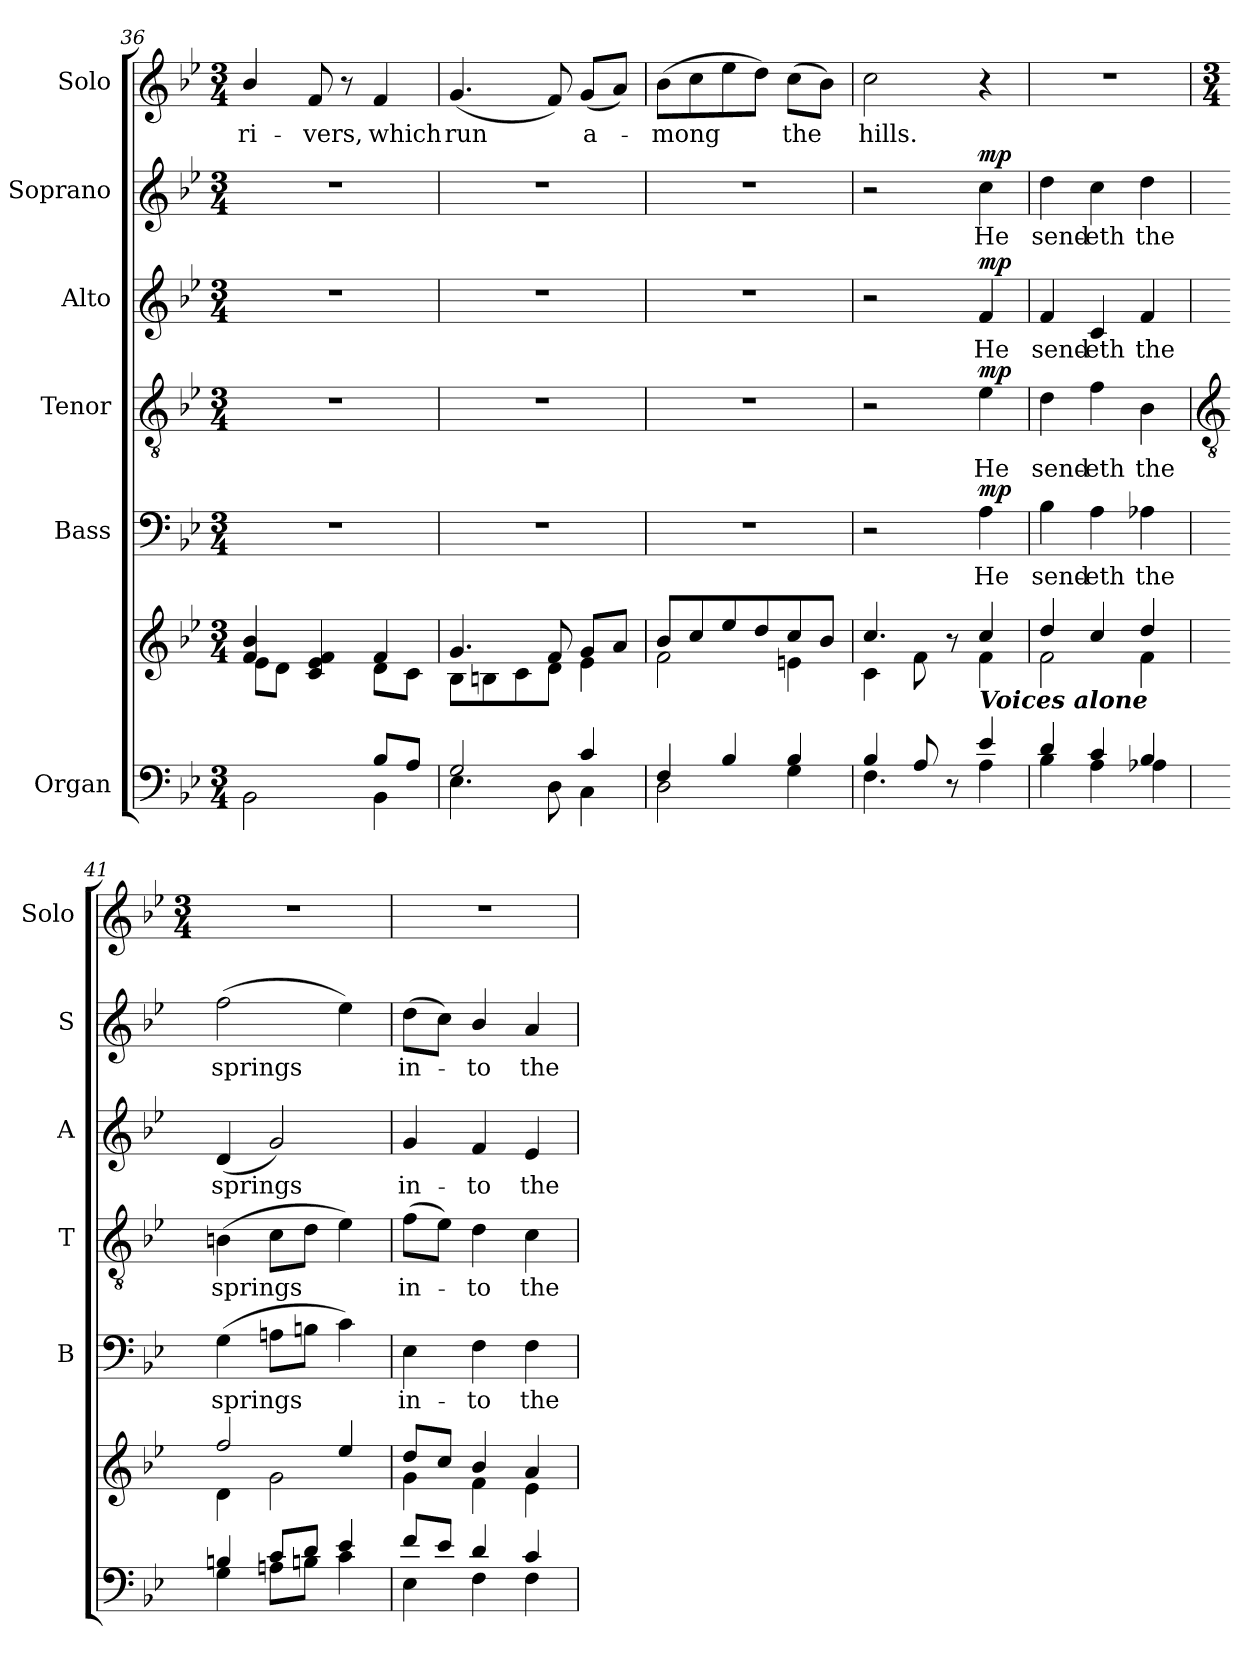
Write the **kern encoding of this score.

**kern	**kern	**kern	**text	**dynam	**kern	**text	**dynam	**kern	**text	**dynam	**kern	**text	**dynam	**kern	**text
*part6	*part6	*part5	*part5	*part5	*part4	*part4	*part4	*part3	*part3	*part3	*part2	*part2	*part2	*part1	*part1
*staff7	*staff6	*staff5	*staff5	*staff5	*staff4	*staff4	*staff4	*staff3	*staff3	*staff3	*staff2	*staff2	*staff2	*staff1	*staff1
*I"Organ	*	*I"Bass	*	*	*I"Tenor	*	*	*I"Alto	*	*	*I"Soprano	*	*	*I"Solo	*
*	*	*I'B	*	*	*I'T	*	*	*I'A	*	*	*I'S	*	*	*I'Solo	*
*clefF4	*clefG2	*clefF4	*	*	*clefGv2	*	*	*clefG2	*	*	*clefG2	*	*	*clefG2	*
*k[b-e-]	*k[b-e-]	*k[b-e-]	*	*	*k[b-e-]	*	*	*k[b-e-]	*	*	*k[b-e-]	*	*	*k[b-e-]	*
*B-:	*B-:	*B-:	*	*	*B-:	*	*	*B-:	*	*	*B-:	*	*	*B-:	*
*M3/4	*M3/4	*M3/4	*	*	*M3/4	*	*	*M3/4	*	*	*M3/4	*	*	*M3/4	*
=36	=36	=36	=36	=36	=36	=36	=36	=36	=36	=36	=36	=36	=36	=36	=36
*^	*^	*	*	*	*	*	*	*	*	*	*	*	*	*	*
!	!	!	!	!LO:N:vis=1	!	!	!LO:N:vis=1	!	!	!LO:N:vis=1	!	!	!LO:N:vis=1	!	!	!	!LO:LY:b
2ryy	2BB-\	4f/ 4b-/	8e-\L	2.r	.	.	2.r	.	.	2.r	.	.	2.r	.	.	4b-/	ri-
.	.	.	8d\J	.	.	.	.	.	.	.	.	.	.	.	.	.	.
!	!	!	!	!	!	!	!	!	!	!	!	!	!	!	!	!	!LO:LY:b
.	.	4c/ 4e-/ 4f/	4ryy	.	.	.	.	.	.	.	.	.	.	.	.	8f	-vers,
.	.	.	.	.	.	.	.	.	.	.	.	.	.	.	.	8r	.
!	!	!	!	!	!	!	!	!	!	!	!	!	!	!	!	!	!LO:LY:b
8B-/L	4BB-\	4f/	8d\L	.	.	.	.	.	.	.	.	.	.	.	.	4f	which
8A/J	.	.	8c\J	.	.	.	.	.	.	.	.	.	.	.	.	.	.
=37	=37	=37	=37	=37	=37	=37	=37	=37	=37	=37	=37	=37	=37	=37	=37	=37	=37
!	!	!	!	!LO:N:vis=1	!	!	!LO:N:vis=1	!	!	!LO:N:vis=1	!	!	!LO:N:vis=1	!	!	!	!LO:LY:b
2G/	4.E-\	4.g/	8B-\L	2.r	.	.	2.r	.	.	2.r	.	.	2.r	.	.	(<4.g	run
.	.	.	8Bn\	.	.	.	.	.	.	.	.	.	.	.	.	.	.
.	.	.	8c\	.	.	.	.	.	.	.	.	.	.	.	.	.	.
.	8D\	8f/	8d\J	.	.	.	.	.	.	.	.	.	.	.	.	8f)	.
!	!	!	!	!	!	!	!	!	!	!	!	!	!	!	!	!	!LO:LY:b
4c/	4C\	8g/L	4e-\	.	.	.	.	.	.	.	.	.	.	.	.	(<8gL	a-
.	.	8a/J	.	.	.	.	.	.	.	.	.	.	.	.	.	8aJ)	.
=38	=38	=38	=38	=38	=38	=38	=38	=38	=38	=38	=38	=38	=38	=38	=38	=38	=38
!	!	!	!	!LO:N:vis=1	!	!	!LO:N:vis=1	!	!	!LO:N:vis=1	!	!	!LO:N:vis=1	!	!	!	!LO:LY:b
4F/	2D\	8b-/L	2f\	2.r	.	.	2.r	.	.	2.r	.	.	2.r	.	.	(>8b-L	mong
.	.	8cc/	.	.	.	.	.	.	.	.	.	.	.	.	.	8cc	.
4B-/	.	8ee-/	.	.	.	.	.	.	.	.	.	.	.	.	.	8ee-	.
.	.	8dd/	.	.	.	.	.	.	.	.	.	.	.	.	.	8ddJ)	.
!	!	!	!	!	!	!	!	!	!	!	!	!	!	!	!	!	!LO:LY:b
4B-/	4G\	8cc/	4en\	.	.	.	.	.	.	.	.	.	.	.	.	(>8ccL	the
.	.	8b-/J	.	.	.	.	.	.	.	.	.	.	.	.	.	8b-J)	.
=39	=39	=39	=39	=39	=39	=39	=39	=39	=39	=39	=39	=39	=39	=39	=39	=39	=39
!	!	!	!	!	!	!	!	!	!	!	!	!	!	!	!	!	!LO:LY:b
4B-/	4.F\	4.cc/	4c\	2r	.	.	2r	.	.	2r	.	.	2r	.	.	2cc	hills.
8A/	.	.	8f\	.	.	.	.	.	.	.	.	.	.	.	.	.	.
8ryy	8r	8r	8ryy	.	.	.	.	.	.	.	.	.	.	.	.	.	.
!LO:TX:a:Bi:t=Voices alone	!	!	!	!	!	!	!	!	!	!	!	!	!	!	!	!	!
!	!	!	!	!	!LO:LY:b	!LO:DY:b	!	!LO:LY:b	!LO:DY:b	!	!LO:LY:b	!LO:DY:b	!	!LO:LY:b	!LO:DY:b	!	!
4e-/	4A\	4cc/	4f\	4A	He	mp	4e-	He	mp	4f	He	mp	4cc	He	mp	4r	.
=40	=40	=40	=40	=40	=40	=40	=40	=40	=40	=40	=40	=40	=40	=40	=40	=40	=40
!	!	!	!	!	!LO:LY:b	!	!	!LO:LY:b	!	!	!LO:LY:b	!	!	!LO:LY:b	!	!LO:N:vis=1	!
4d/	4B-\	4dd/	2f\	4B-	send-	.	4d	send-	.	4f	send-	.	4dd	send-	.	2.r	.
!	!	!	!	!	!LO:LY:b	!	!	!LO:LY:b	!	!	!LO:LY:b	!	!	!LO:LY:b	!	!	!
4c/	4A\	4cc/	.	4A	-eth	.	4f	-eth	.	4c	-eth	.	4cc	-eth	.	.	.
!	!	!	!	!	!LO:LY:b	!	!	!LO:LY:b	!	!	!LO:LY:b	!	!	!LO:LY:b	!	!	!
4B-/	4A-X\	4dd/	4f\	4A-X	the	.	4B-	the	.	4f	the	.	4dd	the	.	.	.
!!LO:LB:g=z
=41	=41	=41	=41	=41	=41	=41	=41	=41	=41	=41	=41	=41	=41	=41	=41	=41	=41
*	*	*	*	*	*	*	*clefGv2	*	*	*	*	*	*	*	*	*	*
*	*	*	*	*	*	*	*	*	*	*	*	*	*	*	*	*M3/4	*
!	!	!	!	!	!LO:LY:b	!	!	!LO:LY:b	!	!	!LO:LY:b	!	!	!LO:LY:b	!	!	!
4Bn/	4G\	2ff/	4d\	(>4G	springs	.	(>4Bn	springs	.	(<4d	springs	.	(>2ff	springs	.	2.r	.
8c/L	8An\L	.	2g\	8AnL	.	.	8cL	.	.	2g)	.	.	.	.	.	.	.
8d/J	8Bn\J	.	.	8BnJ	.	.	8dJ	.	.	.	.	.	.	.	.	.	.
4e-/	4c\	4ee-/	.	4c)	.	.	4e-)	.	.	.	.	.	4ee-)	.	.	.	.
=42	=42	=42	=42	=42	=42	=42	=42	=42	=42	=42	=42	=42	=42	=42	=42	=42	=42
!	!	!	!	!	!LO:LY:b	!	!	!LO:LY:b	!	!	!LO:LY:b	!	!	!LO:LY:b	!	!	!
8f/L	4E-\	8dd/L	4g\	4E-	in-	.	(>8fL	in-	.	4g	in-	.	(>8ddL	in-	.	2.r	.
8e-/J	.	8cc/J	.	.	.	.	8e-J)	.	.	.	.	.	8ccJ)	.	.	.	.
!	!	!	!	!	!LO:LY:b	!	!	!LO:LY:b	!	!	!LO:LY:b	!	!	!LO:LY:b	!	!	!
4d/	4F\	4b-/	4f\	4F	-to	.	4d	to	.	4f	-to	.	4b-/	to	.	.	.
!	!	!	!	!	!LO:LY:b	!	!	!LO:LY:b	!	!	!LO:LY:b	!	!	!LO:LY:b	!	!	!
4c/	4F\	4a/	4e-\	4F	the	.	4c	the	.	4e-	the	.	4a	the	.	.	.
*v	*v	*	*	*	*	*	*	*	*	*	*	*	*	*	*	*	*
*	*v	*v	*	*	*	*	*	*	*	*	*	*	*	*	*	*
=	=	=	=	=	=	=	=	=	=	=	=	=	=	=	=
*-	*-	*-	*-	*-	*-	*-	*-	*-	*-	*-	*-	*-	*-	*-	*-
